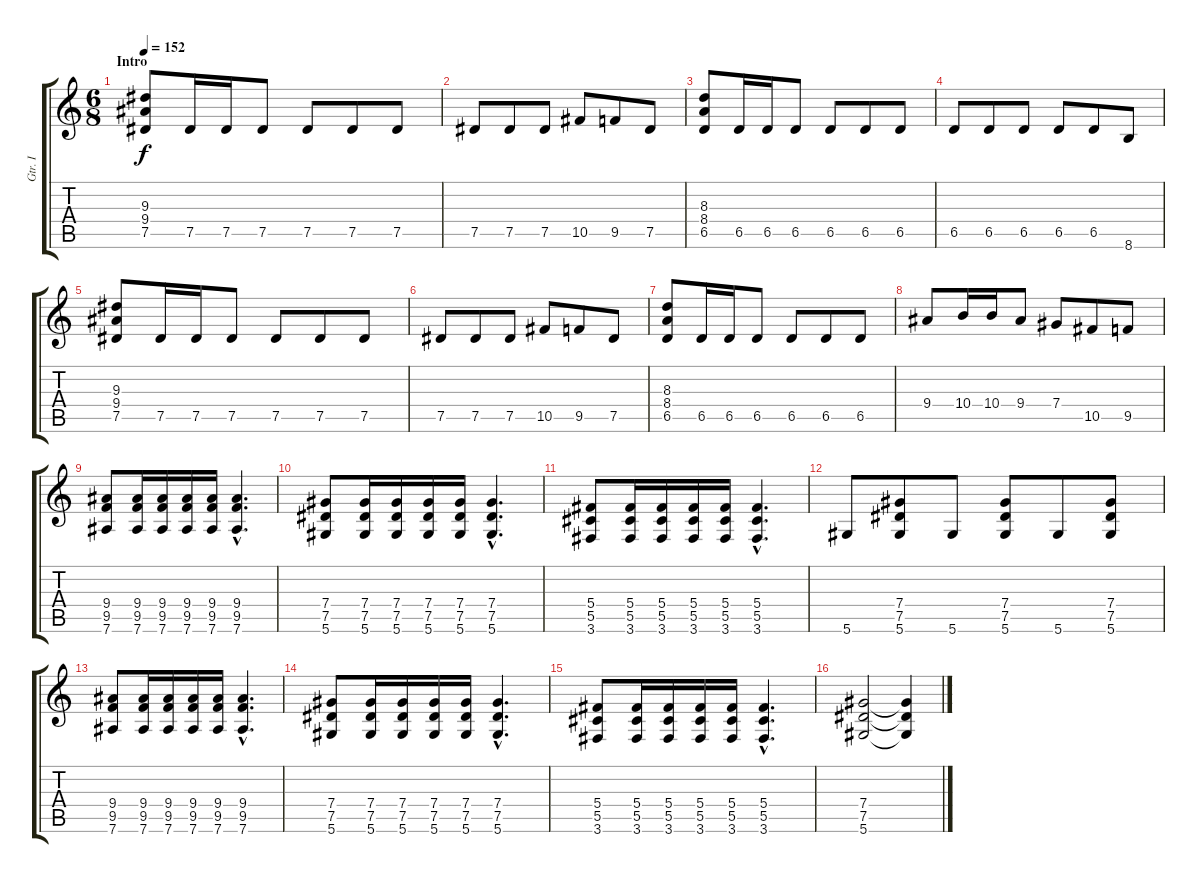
\track ("Gtr. I" "Gtr. I") {instrument distortionguitar}
\staff {score tabs}
\tuning (Eb4 Bb3 Gb3 Db3 Ab2 Eb2) {hide}
\ts (6 8)
\section ("" "Intro")
\tempo 152
\clef g2
\ks c
(9.3 9.4 7.5).8{dy f instrument distortionguitar} 7.5.16 7.5.16 7.5.8 7.5.8 7.5.8 7.5.8 |
7.5.8 7.5.8 7.5.8 10.5.8 9.5.8 7.5.8 |
(8.3 8.4 6.5).8 6.5.16 6.5.16 6.5.8 6.5.8 6.5.8 6.5.8 |
6.5.8 6.5.8 6.5.8 6.5.8 6.5.8 8.6.8 |
(9.3 9.4 7.5).8 7.5.16 7.5.16 7.5.8 7.5.8 7.5.8 7.5.8 |
7.5.8 7.5.8 7.5.8 10.5.8 9.5.8 7.5.8 |
(8.3 8.4 6.5).8 6.5.16 6.5.16 6.5.8 6.5.8 6.5.8 6.5.8 |
9.4.8 10.4.16 10.4.16 9.4.8 7.4.8 10.5.8 9.5.8 |
(9.4 9.5 7.6).8 (9.4 9.5 7.6).16 (9.4 9.5 7.6).16 (9.4 9.5 7.6).16 (9.4 9.5 7.6).16 (9.4{hac} 9.5{hac} 7.6{hac}).4{d} |
(7.4 7.5 5.6).8 (7.4 7.5 5.6).16 (7.4 7.5 5.6).16 (7.4 7.5 5.6).16 (7.4 7.5 5.6).16 (7.4{hac} 7.5{hac} 5.6{hac}).4{d} |
(5.4 5.5 3.6).8 (5.4 5.5 3.6).16 (5.4 5.5 3.6).16 (5.4 5.5 3.6).16 (5.4 5.5 3.6).16 (5.4{hac} 5.5{hac} 3.6{hac}).4{d} |
5.6.8 (7.4 7.5 5.6).8 5.6.8 (7.4 7.5 5.6).8 5.6.8 (7.4 7.5 5.6).8 |
(9.4 9.5 7.6).8 (9.4 9.5 7.6).16 (9.4 9.5 7.6).16 (9.4 9.5 7.6).16 (9.4 9.5 7.6).16 (9.4{hac} 9.5{hac} 7.6{hac}).4{d} |
(7.4 7.5 5.6).8 (7.4 7.5 5.6).16 (7.4 7.5 5.6).16 (7.4 7.5 5.6).16 (7.4 7.5 5.6).16 (7.4{hac} 7.5{hac} 5.6{hac}).4{d} |
(5.4 5.5 3.6).8 (5.4 5.5 3.6).16 (5.4 5.5 3.6).16 (5.4 5.5 3.6).16 (5.4 5.5 3.6).16 (5.4{hac} 5.5{hac} 3.6{hac}).4{d} |
(7.4 7.5 5.6).2 (7.4{t} 7.5{t} 5.6{t}).4
